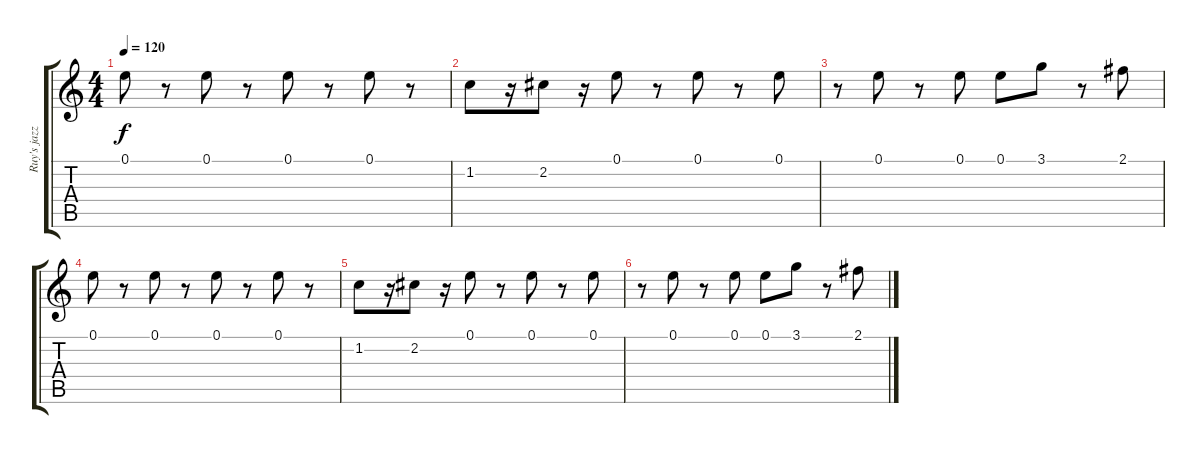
\track ("Ruy's jazz string" "Ruy's jazz") {instrument electricguitarjazz}
\staff {score tabs}
\tuning (E4 B3 G3 D3 A2 E2) {hide}
\ts (4 4)
\tempo 120
\clef g2
\ks c
0.1.8{dy f} r.8 0.1.8 r.8 0.1.8 r.8 0.1.8 r.8 |
1.2.8 r.16 2.2.8 r.16 0.1.8 r.8 0.1.8 r.8 0.1.8 |
r.8 0.1.8 r.8 0.1.8 0.1.8 3.1.8 r.8 2.1.8 |
0.1.8 r.8 0.1.8 r.8 0.1.8 r.8 0.1.8 r.8 |
1.2.8 r.16 2.2.8 r.16 0.1.8 r.8 0.1.8 r.8 0.1.8 |
r.8 0.1.8 r.8 0.1.8 0.1.8 3.1.8 r.8 2.1.8
